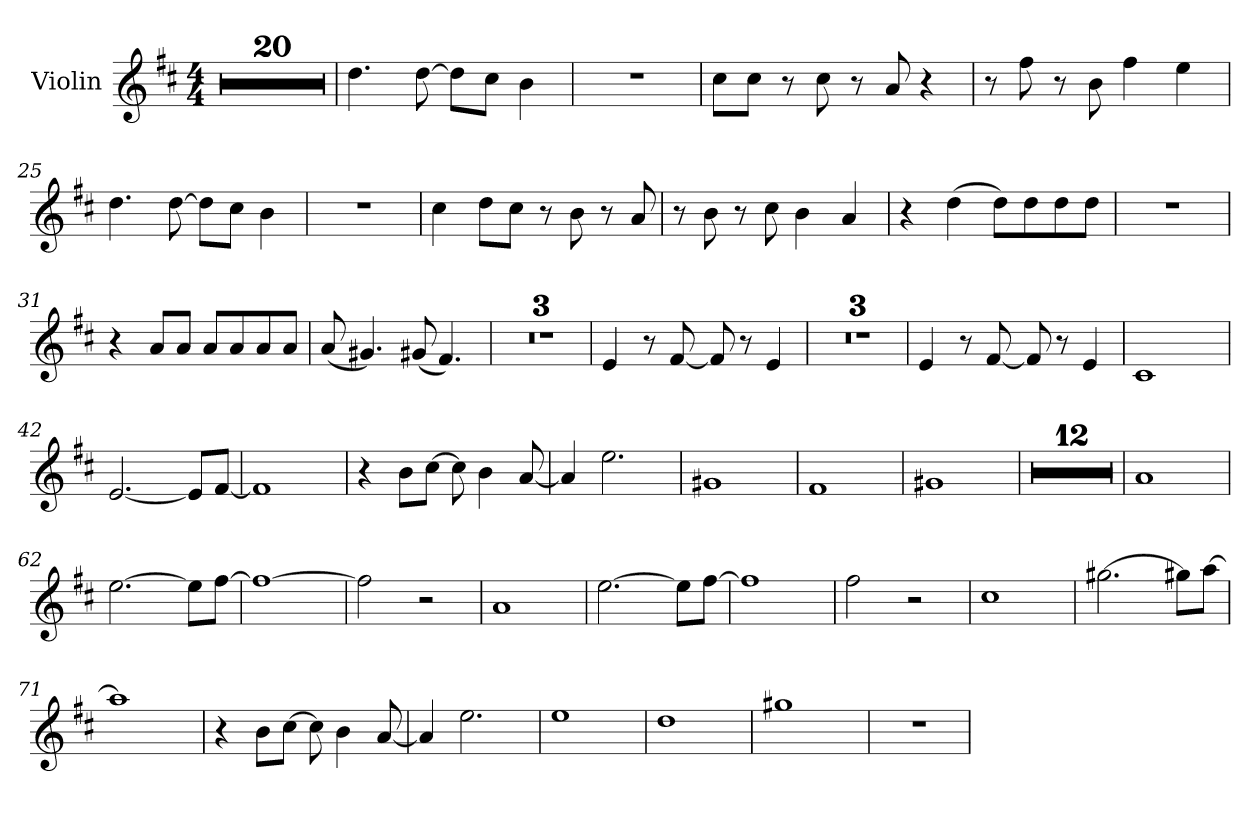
**kern
*part1
*staff1
*I"Violin
*I'Vln.
*clefG2
*k[f#c#]
*M4/4
*MM170
=1
1r
=2
1r
=3
1r
=4
1r
=5
1r
=6
1r
=7
1r
=8
1r
=9
1r
=10
1r
=11
1r
=12
1r
=13
1r
=14
1r
=15
1r
=16
1r
=17
1r
=18
1r
!!LO:LB:g=z
=19
1r
=20
1r
=21
4.dd\
[8dd\
8dd\L]
8cc#\J
4b\
=22
1r
=23
8cc#\L
8cc#\J
8r
8cc#\
8r
8a/
4r
=24
8r
8ff#\
8r
8b\
4ff#\
4ee\
=25
4.dd\
[8dd\
8dd\L]
8cc#\J
4b\
=26
1r
=27
4cc#\
8dd\L
8cc#\J
8r
8b\
8r
8a/
!!LO:LB:g=z
=28
8r
8b\
8r
8cc#\
4b\
4a/
=29
4r
(4dd\
8dd\L)
8dd\
8dd\
8dd\J
=30
1r
=31
4r
8a/L
8a/J
8a/L
8a/
8a/
8a/J
=32
(8a/
4.g#X/)
(8g#X/
4.f#/)
=33
1r
=34
1r
=35
1r
=36
4e/
8r
[8f#/
8f#/]
8r
4e/
!!LO:LB:g=z
=37
1r
=38
1r
=39
1r
=40
4e/
8r
[8f#/
8f#/]
8r
4e/
=41
1c#
=42
[2.e/
8e/L]
[8f#/J
=43
1f#]
=44
4r
8b\L
[8cc#\J
8cc#\]
4b\
[8a/
=45
4a/]
2.ee\
=46
1g#X
=47
1f#
=48
1g#X
=49
1r
!!LO:LB:g=z
=50
1r
=51
1r
=52
1r
=53
1r
=54
1r
=55
1r
=56
1r
=57
1r
=58
1r
=59
1r
=60
1r
=61
1a
=62
[2.ee\
8ee\L]
[8ff#\J
=63
1ff#_
=64
2ff#\]
2r
=65
1a
!!LO:LB:g=z
=66
[2.ee\
8ee\L]
[8ff#\J
=67
1ff#]
=68
2ff#\
2r
=69
1cc#
=70
[2.gg#X\
8gg#X\L]
[8aa\J
=71
1aa]
=72
4r
8b\L
[8cc#\J
8cc#\]
4b\
[8a/
=73
4a/]
2.ee\
=74
1ee
=75
1dd
=76
1gg#X
=77
1r
=
*-
